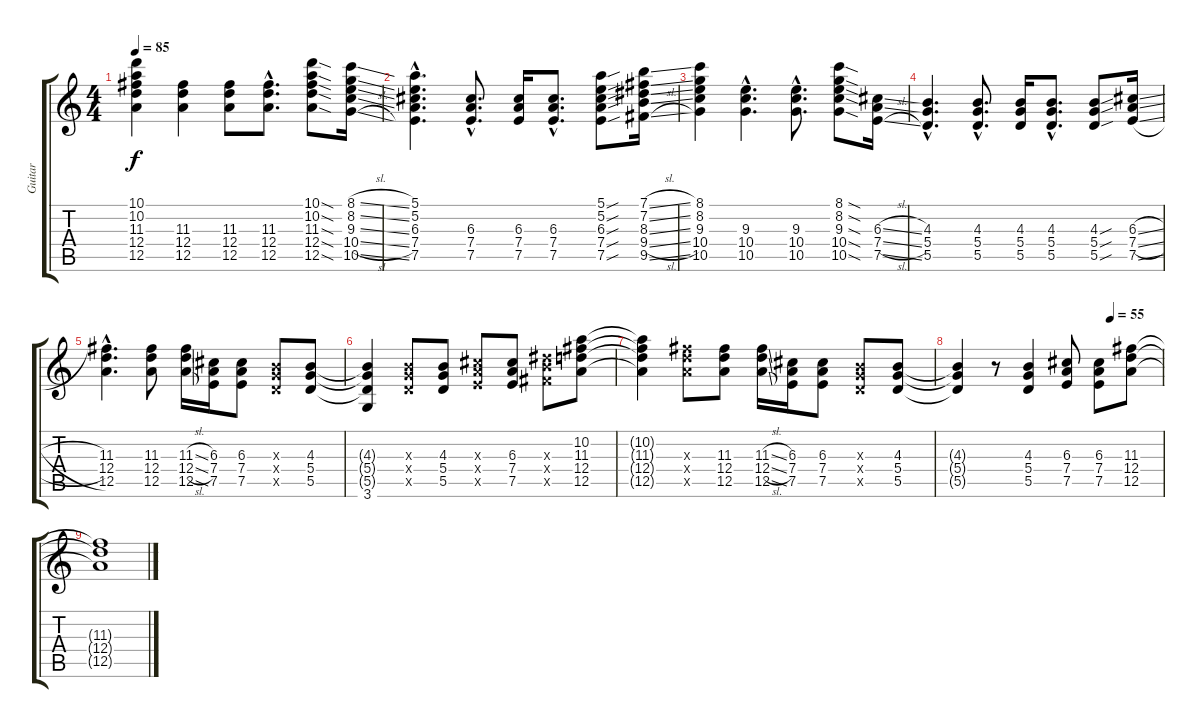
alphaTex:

\track ("Guitar" "Guitar") {instrument electricguitarjazz}
\staff {score tabs}
\tuning (E4 B3 G3 D3 A2 E2) {hide}
\ts (4 4)
\tempo 85
\clef g2
\ks c
(10.1 10.2 11.3 12.4 12.5).4{dy f} (11.3 12.4 12.5).4 (11.3 12.4 12.5).8 (11.3{hac} 12.4{hac} 12.5{hac}).8{d} (10.1{sod} 10.2{sod} 11.3{sod} 12.4{sod} 12.5{sod}).8 (8.1{sl} 8.2{sl} 9.3{sl} 10.4{sl} 10.5{sl}).16 |
(5.1{hac} 5.2{hac} 6.3{hac} 7.4{hac} 7.5{hac}).4{d} (6.3{hac} 7.4{hac} 7.5{hac}).8{d} (6.3 7.4 7.5).16 (6.3{hac} 7.4{hac} 7.5{hac}).8{d} (5.1{sou} 5.2{sou} 6.3{sou} 7.4{sou} 7.5{sou}).8 (7.1{sl} 7.2{sl} 8.3{sl} 9.4{sl} 9.5{sl}).16 |
(8.1 8.2 9.3 10.4 10.5).4 (9.3{hac} 10.4{hac} 10.5{hac}).4{d} (9.3{hac} 10.4{hac} 10.5{hac}).8{d} (8.1{sod} 8.2{sod} 9.3{sod} 10.4{sod} 10.5{sod}).8 (6.3{sl} 7.4{sl} 7.5{sl}).16 |
(4.3{hac} 5.4{hac} 5.5{hac}).4{d} (4.3 5.4{hac} 5.5{hac}).8{d} (4.3 5.4 5.5).16 (4.3{hac} 5.4{hac} 5.5{hac}).8{d} (4.3{sou} 5.4{sou} 5.5{sou}).8 (6.3{sl} 7.4{sl} 7.5{sl}).16 |
(11.3{hac} 12.4{hac} 12.5{hac}).4{d} (11.3 12.4 12.5).8 (11.3{sl} 12.4{sl} 12.5{sl}).16 (6.3 7.4 7.5).16 (6.3 7.4 7.5).8 (4.3{x} 5.4{x} 5.5{x}).8 (4.3 5.4 5.5).8 |
(4.3{t} 5.4{t} 5.5{t} 3.6).4 (4.3{x} 5.4{x} 5.5{x}).8 (4.3 5.4 5.5).8 (6.3{x} 7.4{x} 7.5{x}).8 (6.3 7.4 7.5).8 (8.3{x} 9.4{x} 9.5{x}).8 (10.2 11.3 12.4 12.5).8 |
(10.2{t} 11.3{t} 12.4{t} 12.5{t}).4 (11.3{x} 12.4{x} 12.5{x}).8 (11.3 12.4 12.5).8 (11.3{sl} 12.4{sl} 12.5{sl}).16 (6.3 7.4 7.5).16 (6.3 7.4 7.5).8 (4.3{x} 5.4{x} 5.5{x}).8 (4.3 5.4 5.5).8 |
\tempo (55 0.75)
(4.3{t} 5.4{t} 5.5{t}).4 r.8 (4.3 5.4 5.5).4 (6.3 7.4 7.5).8 (6.3 7.4 7.5).8 (11.3 12.4 12.5).8 |
(11.3{t} 12.4{t} 12.5{t}).1
